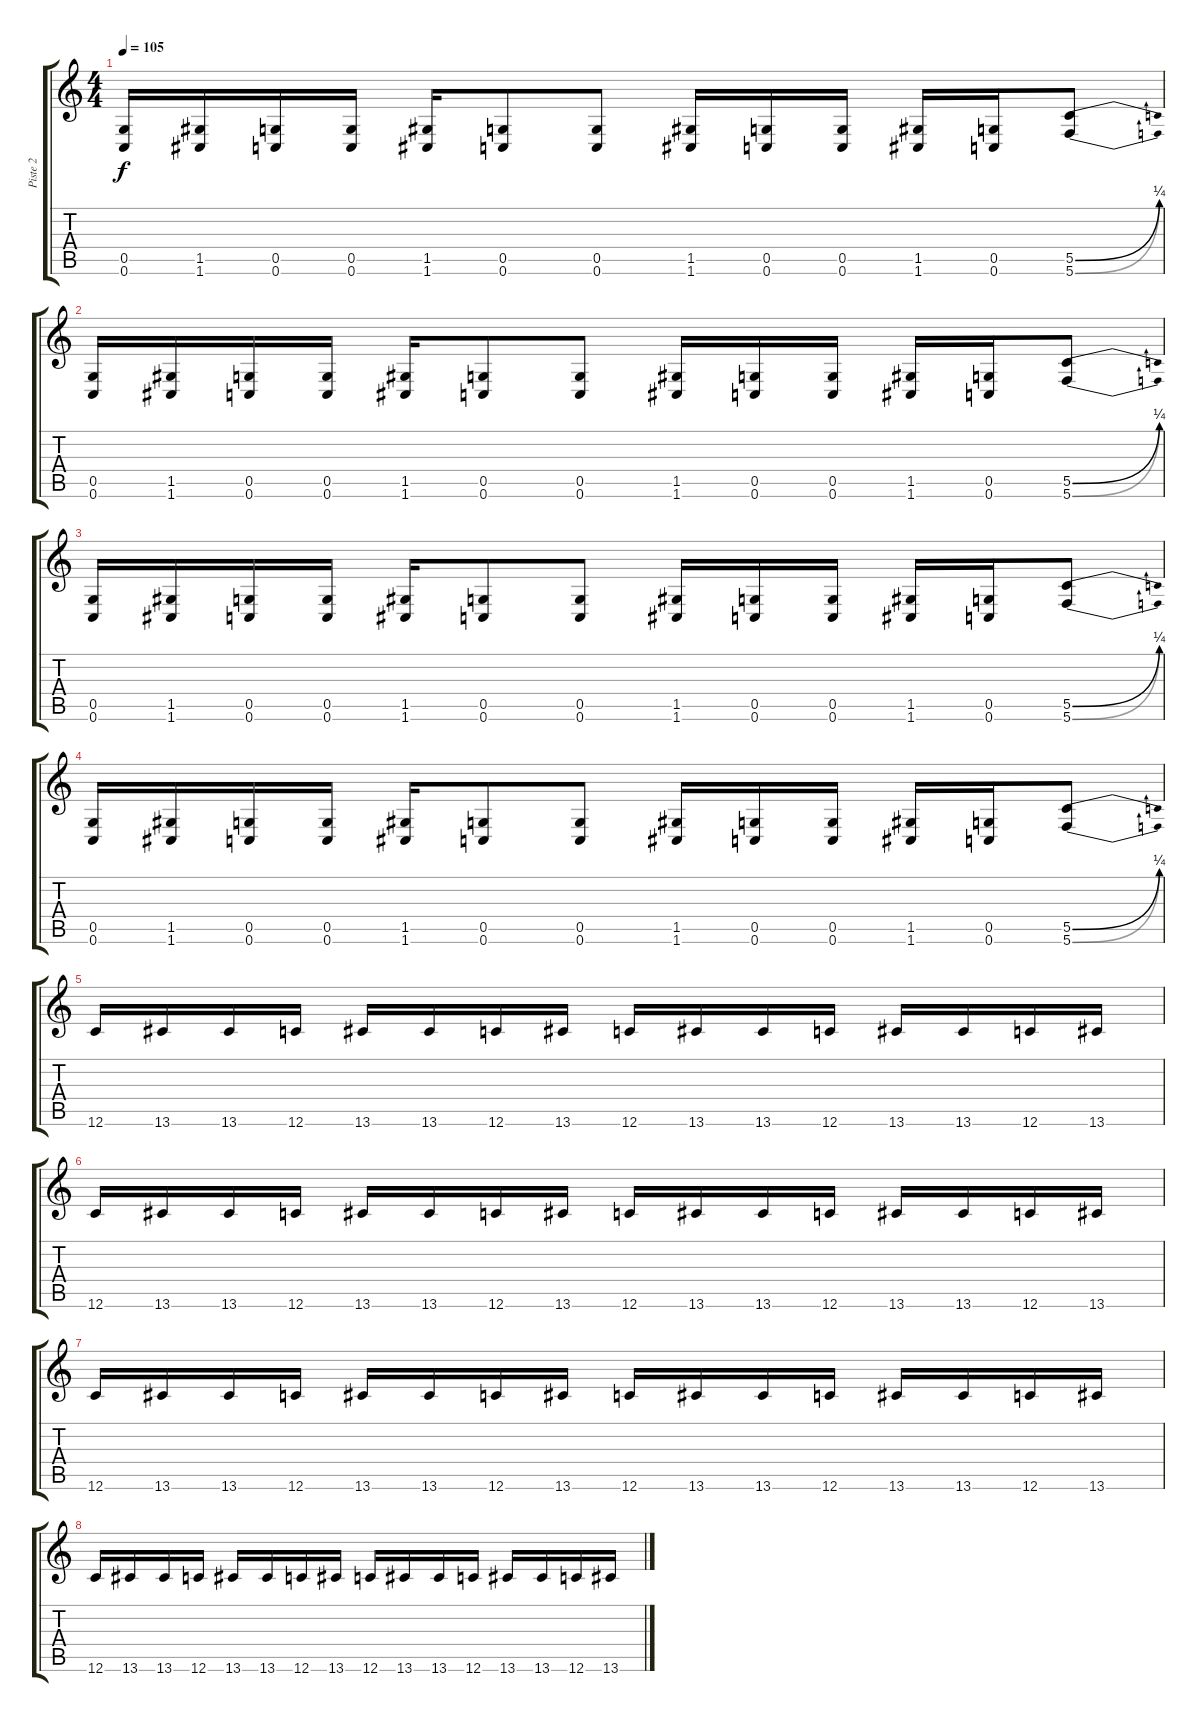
\track ("Piste 2" "Piste 2") {instrument overdrivenguitar}
\staff {score tabs}
\tuning (D4 A3 F3 C3 G2 C2) {hide}
\ts (4 4)
\tempo 105
\clef g2
\ks c
(0.5 0.6).16{dy f} (1.5 1.6).16 (0.5 0.6).16 (0.5 0.6).16 (1.5 1.6).16 (0.5 0.6).8 (0.5 0.6).8 (1.5 1.6).16 (0.5 0.6).16 (0.5 0.6).16 (1.5 1.6).16 (0.5 0.6).16 (5.5{be (bend 0 0 60 1)} 5.6{be (bend 0 0 60 1)}).8 |
(0.5 0.6).16 (1.5 1.6).16 (0.5 0.6).16 (0.5 0.6).16 (1.5 1.6).16 (0.5 0.6).8 (0.5 0.6).8 (1.5 1.6).16 (0.5 0.6).16 (0.5 0.6).16 (1.5 1.6).16 (0.5 0.6).16 (5.5{be (bend 0 0 60 1)} 5.6{be (bend 0 0 60 1)}).8 |
(0.5 0.6).16 (1.5 1.6).16 (0.5 0.6).16 (0.5 0.6).16 (1.5 1.6).16 (0.5 0.6).8 (0.5 0.6).8 (1.5 1.6).16 (0.5 0.6).16 (0.5 0.6).16 (1.5 1.6).16 (0.5 0.6).16 (5.5{be (bend 0 0 60 1)} 5.6{be (bend 0 0 60 1)}).8 |
(0.5 0.6).16 (1.5 1.6).16 (0.5 0.6).16 (0.5 0.6).16 (1.5 1.6).16 (0.5 0.6).8 (0.5 0.6).8 (1.5 1.6).16 (0.5 0.6).16 (0.5 0.6).16 (1.5 1.6).16 (0.5 0.6).16 (5.5{be (bend 0 0 60 1)} 5.6{be (bend 0 0 60 1)}).8 |
12.6.16 13.6.16 13.6.16 12.6.16 13.6.16 13.6.16 12.6.16 13.6.16 12.6.16 13.6.16 13.6.16 12.6.16 13.6.16 13.6.16 12.6.16 13.6.16 |
12.6.16 13.6.16 13.6.16 12.6.16 13.6.16 13.6.16 12.6.16 13.6.16 12.6.16 13.6.16 13.6.16 12.6.16 13.6.16 13.6.16 12.6.16 13.6.16 |
12.6.16 13.6.16 13.6.16 12.6.16 13.6.16 13.6.16 12.6.16 13.6.16 12.6.16 13.6.16 13.6.16 12.6.16 13.6.16 13.6.16 12.6.16 13.6.16 |
12.6.16 13.6.16 13.6.16 12.6.16 13.6.16 13.6.16 12.6.16 13.6.16 12.6.16 13.6.16 13.6.16 12.6.16 13.6.16 13.6.16 12.6.16 13.6.16
